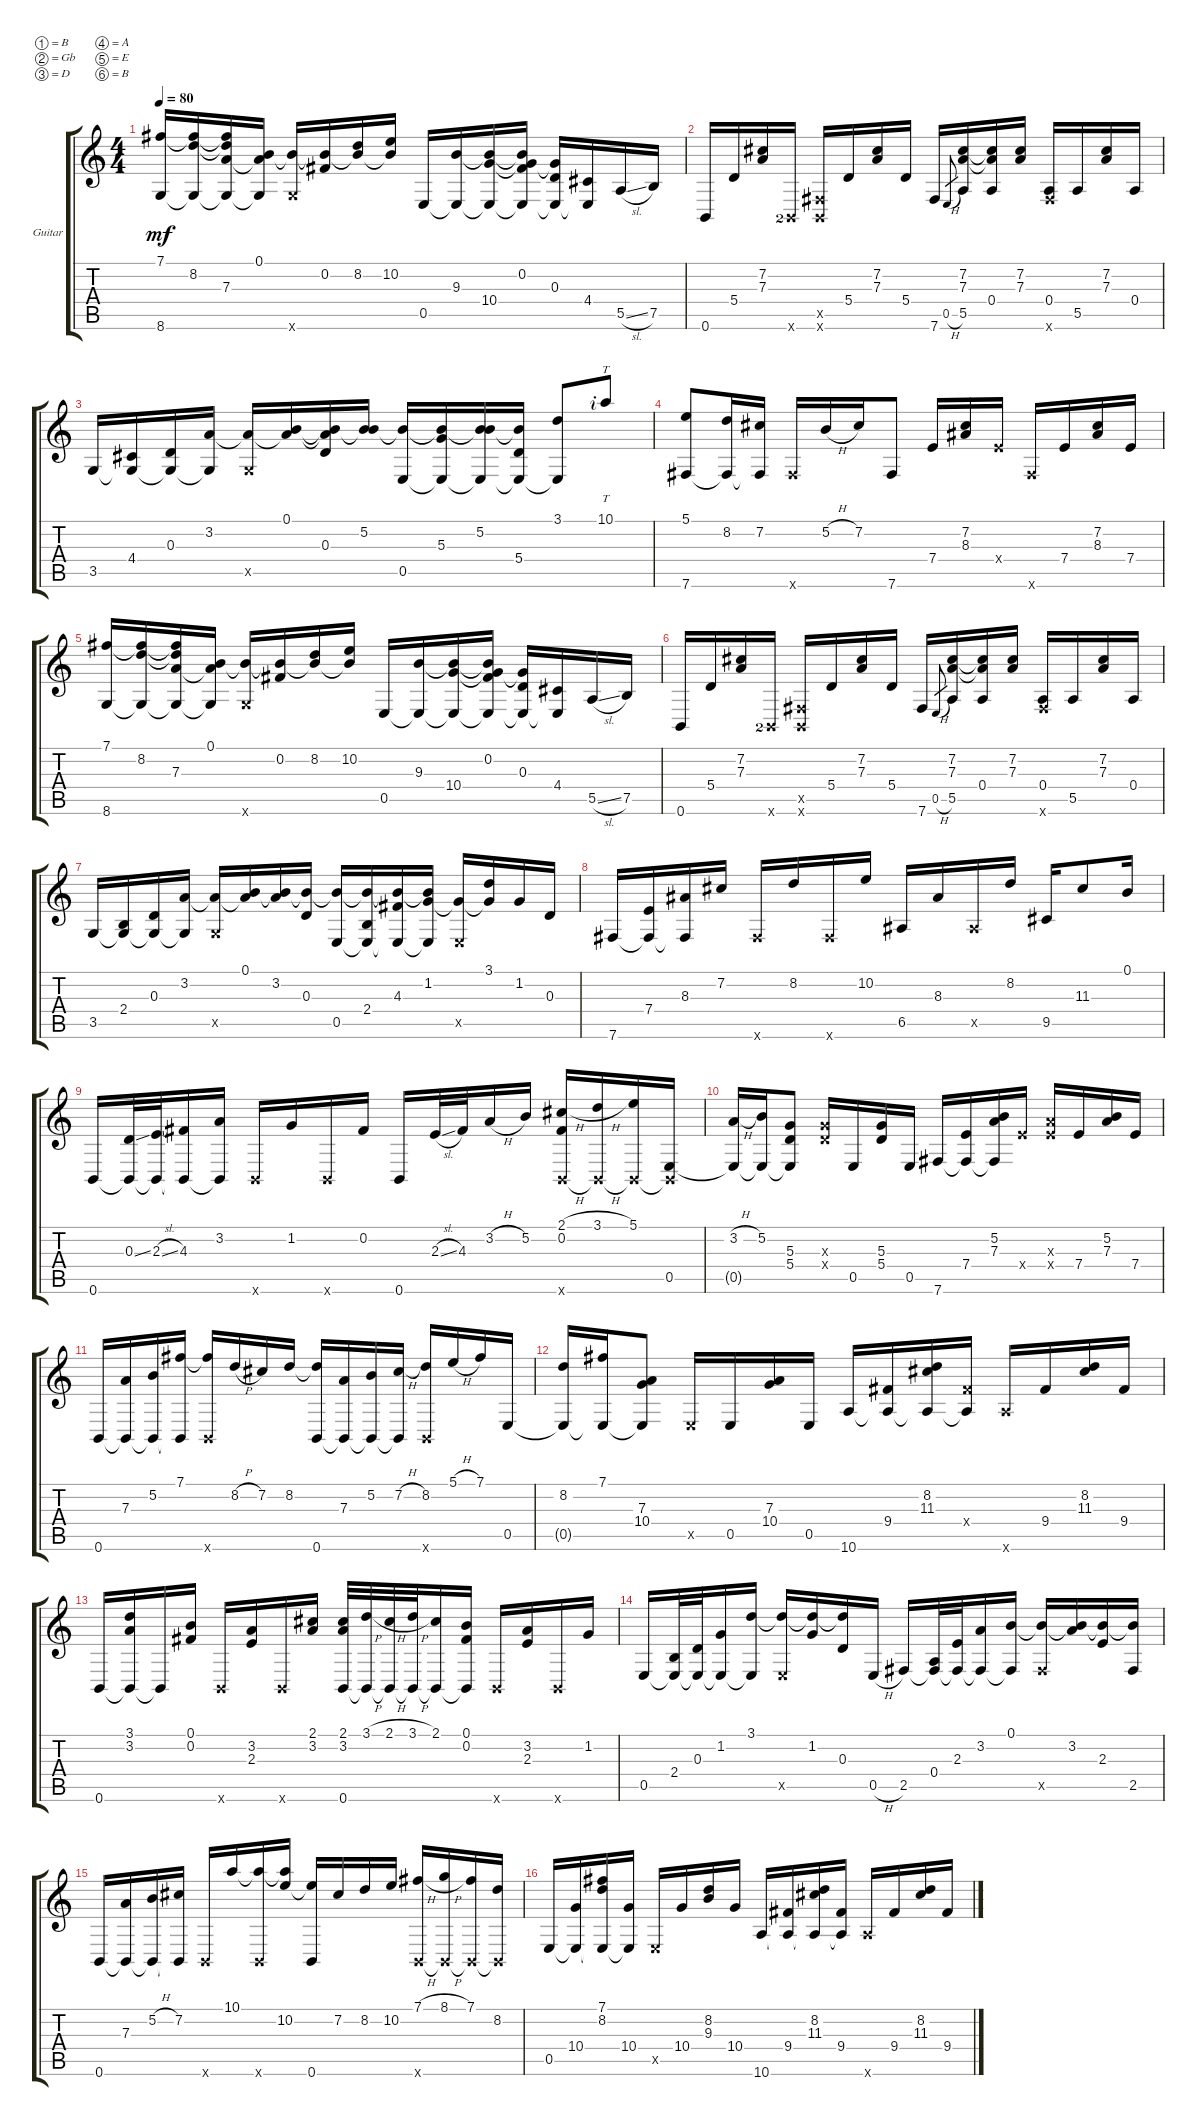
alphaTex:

\bracketExtendMode groupsimilarinstruments
\firstSystemTrackNameOrientation horizontal
\otherSystemsTrackNameOrientation horizontal
\track ("Andy McKee" "Guitar") {instrument acousticguitarsteel}
\staff {score tabs}
\tuning (B3 Gb3 D3 A2 E2 B1)
\ts (4 4)
\tempo 80
\clef g2
\ks c
(7.1 8.6).16{dy mf} (8.2 7.1{t} 8.6{t}).16 (7.1{t} 8.2{t} 7.3 8.6{t}).16 (0.1 7.3{t} 8.6{t}).16 (8.6{x} 0.1{t}).16 (0.2 0.1{t}).16 (8.2 0.1{t}).16 (0.1{t} 10.2).16 0.5.16 (9.3 0.5{t}).16 (10.4 9.3{t} 0.5{t}).16 (0.2 9.3{t} 10.4{t} 0.5{t}).16 (0.3 10.4{t} 0.5{t}).16 (4.4 0.5{t}).16 5.5{sl}.16 7.5.16 |
0.6.16 5.4.16 (7.2 7.3).16 0.6{x lf 3}.16 (2.5{x} 0.6{x}).16 5.4.16 (7.2 7.3).16 5.4.16 7.6.16 0.5{h}.8{gr} (7.2 7.3 5.5).16 (7.2{t} 7.3{t} 0.4).16 (7.2 7.3).16 (0.4 7.6{x}).16 5.5.16 (7.2 7.3).16 0.4.16 |
3.5.16 (4.4 3.5{t}).16 (0.3 3.5{t}).16 (3.2 3.5{t}).16 (3.5{x} 3.2{t}).16 (0.1 3.2{t}).16 (3.2{t} 0.3 0.1{t}).16 (5.2 0.1{t}).16 (0.5 0.1{t}).16 (5.3 0.1{t} 0.5{t}).16 (5.2 0.1{t} 0.5{t}).16 (0.1{t} 5.4 0.5{t}).16 (3.1 0.5{t}).8 10.1{rf 2}.8{tt} |
(5.1 7.6).8 (8.2 7.6{t}).16 (7.2 7.6{t}).16 7.6{x}.16 5.2{h}.16 7.2.16 7.6.8 7.4.16 (7.2 8.3).16 7.4{x}.16 7.6{x}.16 7.4.16 (7.2 8.3).16 7.4.16 |
(7.1 8.6).16 (8.2 7.1{t} 8.6{t}).16 (7.1{t} 8.2{t} 7.3 8.6{t}).16 (0.1 7.3{t} 8.6{t}).16 (8.6{x} 0.1{t}).16 (0.2 0.1{t}).16 (8.2 0.1{t}).16 (0.1{t} 10.2).16 0.5.16 (9.3 0.5{t}).16 (10.4 9.3{t} 0.5{t}).16 (0.2 9.3{t} 10.4{t} 0.5{t}).16 (0.3 10.4{t} 0.5{t}).16 (4.4 0.5{t}).16 5.5{sl}.16 7.5.16 |
0.6.16 5.4.16 (7.2 7.3).16 0.6{x lf 3}.16 (2.5{x} 0.6{x}).16 5.4.16 (7.2 7.3).16 5.4.16 7.6.16 0.5{h}.8{gr} (7.2 7.3 5.5).16 (7.2{t} 7.3{t} 0.4).16 (7.2 7.3).16 (0.4 7.6{x}).16 5.5.16 (7.2 7.3).16 0.4.16 |
3.5.16 (2.4 3.5{t}).16 (0.3 3.5{t}).16 (3.2 3.5{t}).16 (3.5{x} 3.2{t}).16 (0.1 3.2{t}).16 (3.2 0.1{t}).16 (0.3 0.1{t}).16 (0.5 0.1{t}).16 (2.4 0.1{t} 0.5{t}).16 (4.3 0.1{t} 0.5{t}).16 (0.1{t} 1.2 0.5{t}).16 (0.5{x} 1.2{t}).16 (3.1 1.2{t}).16 1.2.16 0.3.16 |
7.6.16 (7.4 7.6{t}).16 (8.3 7.6{t}).16 7.2.16 7.6{x}.16 8.2.16 7.6{x}.16 10.2.16 6.5.16 8.3.16 6.5{x}.16 8.2.16 9.5.16 11.3.8 0.1.16 |
0.6.16 (0.3{ss} 0.6{t}).32 (2.3{sl} 0.6{t}).32 (4.3 0.6{t}).16 (3.2 0.6{t}).16 0.6{x}.16 1.2.16 0.6{x}.16 0.2.16 0.6.16 2.3{sl}.32 4.3.32 3.2{h}.16 5.2.16 (2.1{h} 0.2 0.6{x}).16 (3.1{h} 0.6{x t}).16 (5.1 0.6{x t}).16 (0.5 0.6{x t}).16 |
(3.2{h} 0.5{t}).16 (5.2 0.5{t}).16 (5.3 5.4 0.5{t}).8 (5.3{x} 5.4{x}).16 0.5.16 (5.3 5.4).16 0.5.16 7.6.16 (7.4 7.6{t}).16 (5.2 7.3 7.6{t}).16 7.4{x}.16 (7.3{x} 7.4{x}).16 7.4.16 (5.2 7.3).16 7.4.16 |
0.6.16 (7.3 0.6{t}).16 (5.2 0.6{t}).16 (7.1 0.6{t}).16 (7.1{t} 0.6{x}).16 8.2{h}.16 7.2.16 8.2.16 (8.2{t} 0.6).16 (7.3 0.6{t}).16 (5.2 0.6{t}).16 (7.2{h} 0.6{t}).16 (8.2 0.6{x}).16 5.1{h}.16 7.1.16 0.5.16 |
(8.2 0.5{t}).16 (7.1 0.5{t}).16 (7.3 10.4 0.5{t}).8 0.5{x}.16 0.5.16 (7.3 10.4).16 0.5.16 10.6.16 (9.4 10.6{t}).16 (8.2 11.3 10.6{t}).16 (9.4{x} 10.6{t}).16 10.6{x}.16 9.4.16 (8.2 11.3).16 9.4.16 |
0.6.16 (3.1 3.2 0.6{t}).16 0.6{t}.16 (0.1 0.2).16 0.6{x}.16 (3.2 2.3).16 0.6{x}.16 (2.1 3.2).16 (2.1 3.2 0.6).32 (3.1{h} 0.6{t}).32 (2.1{h} 0.6{t}).32 (3.1{h} 0.6{t}).32 (2.1 0.6{t}).16 (0.1 0.2 0.6{t}).16 0.6{x}.16 (3.2 2.3).16 0.6{x}.16 1.2.16 |
0.5.16 (2.4 0.5{t}).32 (0.3 0.5{t}).32 (1.2 0.5{t}).16 (3.1 0.5{t}).16 (0.5{x} 3.1{t}).16 (1.2 3.1{t}).16 (3.1{t} 0.3).16 0.5{h}.16 2.5.16 (0.4 2.5{t}).32 (2.3 2.5{t}).32 (3.2 2.5{t}).16 (0.1 2.5{t}).16 (2.5{x} 0.1{t}).16 (3.2 0.1{t}).16 (2.3 0.1{t}).16 (0.1{t} 2.5).16 |
0.6.16 (7.3 0.6{t}).16 (5.2{h} 0.6{t}).16 (7.2 0.6{t}).16 0.6{x}.16 10.1.16 (0.6{x} 10.1{t}).16 (10.1{t} 10.2).16 (10.2{t} 0.6).16 7.2.16 8.2.16 10.2.16 (7.1{h} 0.6{x}).16 (8.1{h} 0.6{x t}).16 (7.1 0.6{x t}).16 (8.2 0.6{x t}).16 |
0.5.16 (10.4 0.5{t}).16 (7.1 8.2 0.5{t}).16 (10.4 0.5{t}).16 0.5{x}.16 10.4.16 (8.2 9.3).16 10.4.16 10.6.16 (9.4 10.6{t}).16 (8.2 11.3 10.6{t}).16 (9.4 10.6{t}).16 10.6{x}.16 9.4.16 (8.2 11.3).16 9.4.16
